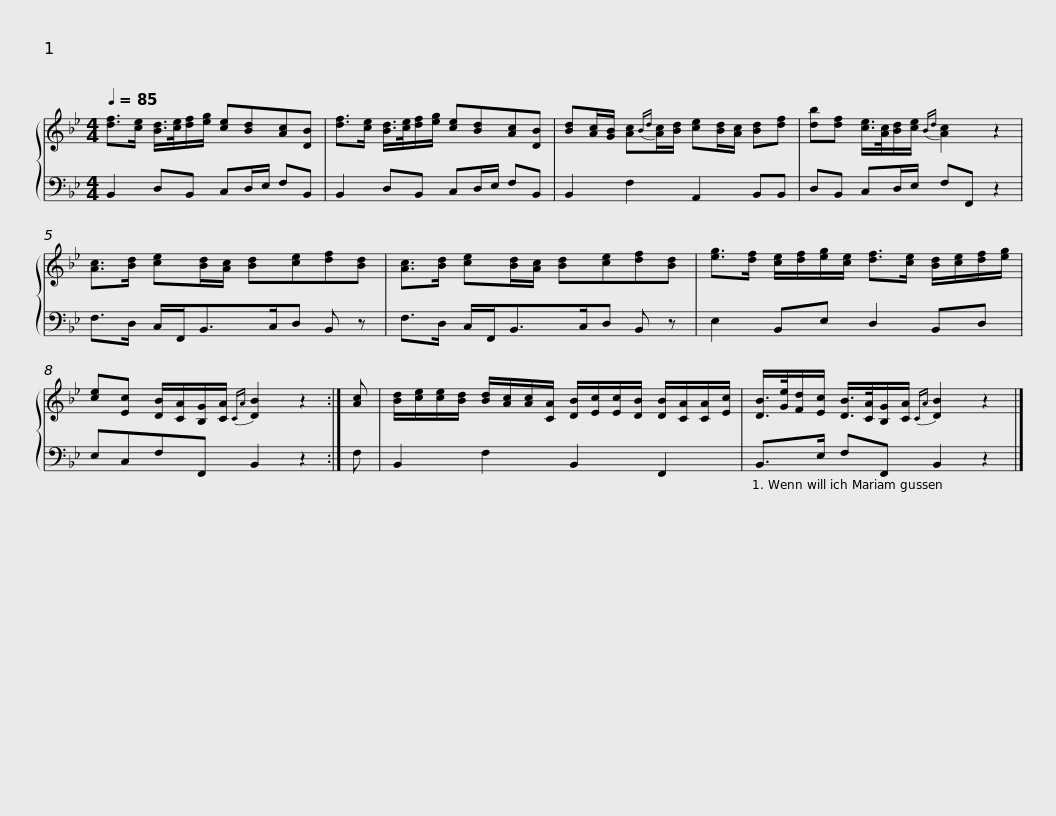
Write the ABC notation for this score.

X:1
%%score { 1 | 2 }
L:1/8
Q:1/4=85
M:4/4
I:linebreak $
K:Bb
V:1 treble
V:2 bass
V:1
 [df]>[ce] [Bd]/>[ce]/[df]/[eg]/ [ce][Bd][Ac][DB] | [df]>[ce] [Bd]/>[ce]/[df]/[eg]/ [ce][Bd][Ac][DB] | [Bd][Ac]/[GB]/ [Ac]{Bd}[Ac]/[Bd]/ [ce][Bd]/[Ac]/ [Bd][df] |$ [db][df] [ce]/>[Ac]/[Bd]/[ce]/{Bd} [Ac]2 z2 | [Ac]>[Bd] [ce][Bd]/[Ac]/ [Bd][ce][df][Bd] | %5
 [Ac]>[Bd] [ce][Bd]/[Ac]/ [Bd][ce][df][Bd] |$ [eg]>[df] [ce]/[df]/[eg]/[ce]/ [df]>[ce] [Bd]/[ce]/[df]/[eg]/ | [ce][Ec] [DB]/[CA]/[B,G]/[CA]/{CA} [DB]2 z2 :| [Ac] | [Bd]/[ce]/[ce]/[Bd]/ [Bd]/[Ac]/[Ac]/[CA]/ [DB]/[Ec]/[Ec]/[DB]/ [DB]/[CA]/[CA]/[Ec]/ |$ %10
 [DB]/>[Ge]/[Fd]/[Ec]/ [DB]/>[CA]/[B,G]/[CA]/{CA} [DB]2 z2 |] %11
V:2
 B,,2 D,B,, C,D,/E,/ F,B,, | B,,2 D,B,, C,D,/E,/ F,B,, | B,,2 F,2 A,,2 B,,B,, |$ D,B,, C,D,/E,/ F,F,, z2 | F,>D, C,/F,,<B,,C,/D, B,, z | %5
 F,>D, C,/F,,<B,,C,/D, B,, z |$ E,2 B,,E, D,2 B,,D, | E,C,F,F,, B,,2 z2 :| F, | B,,2 F,2 B,,2 F,,2 |$ %10
 B,,>E, F,F,, B,,2 z2 |] %11
